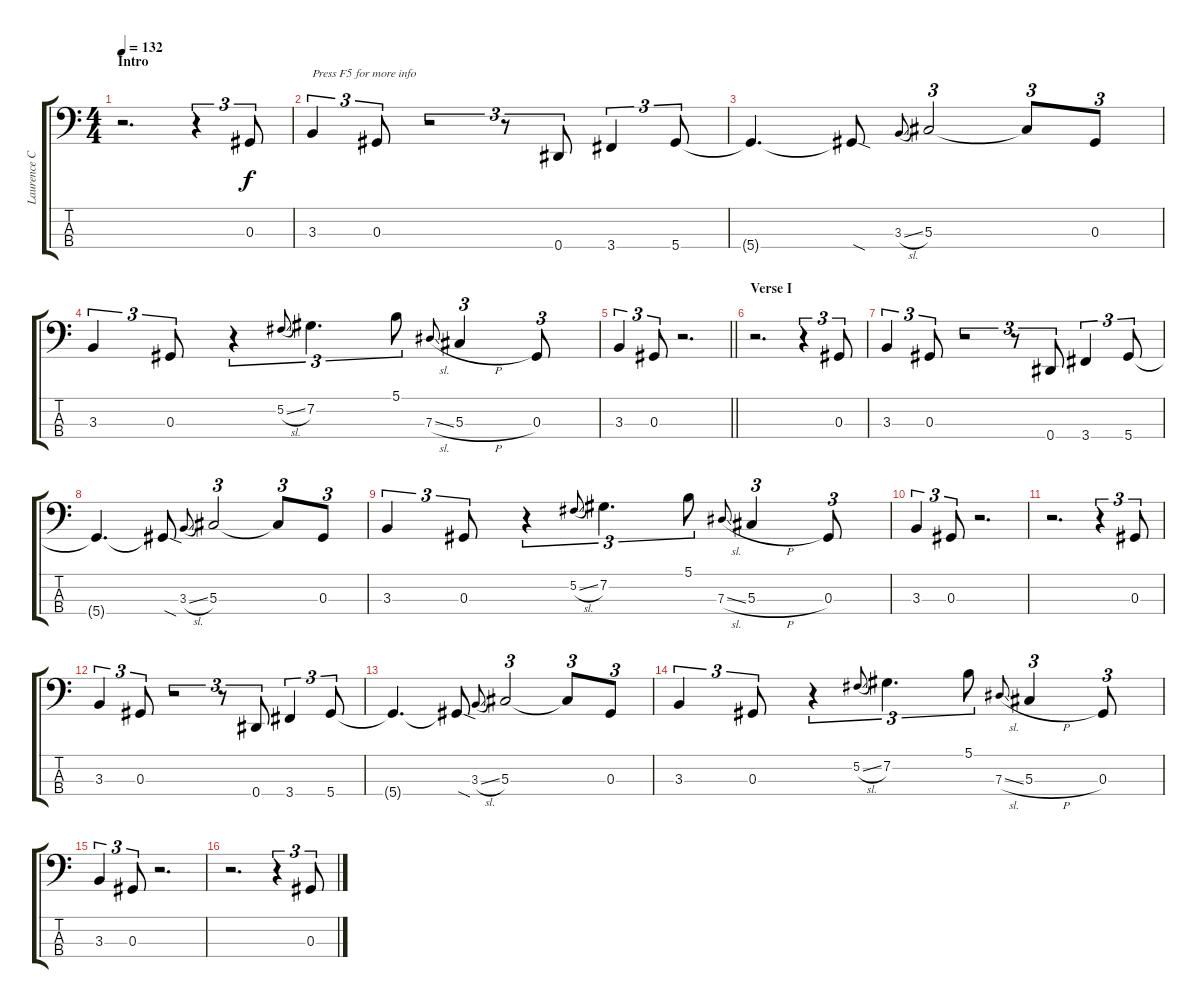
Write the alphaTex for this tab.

\track ("Laurence Cottle" "Laurence C") {instrument electricbassfinger}
\staff {score tabs}
\tuning (Gb2 Db2 Ab1 Eb1) {hide}
\ts (4 4)
\section ("" "Intro")
\tempo 132
\clef f4
\ks c
r.2{d dy f instrument electricbassfinger} r.4{tu (3 2)} 0.3.8{tu (3 2)} |
3.3.4{tu (3 2) txt "Press F5 for more info"} 0.3.8{tu (3 2)} r.2{tu (3 2)} r.8{tu (3 2)} 0.4.8{tu (3 2)} 3.4.4{tu (3 2)} 5.4.8{tu (3 2)} |
5.4{t}.4{d} 5.4{sod t}.8 3.3{sl}.8{gr onbeat} 5.3.2{tu (3 2)} 5.3{t}.8{tu (3 2)} 0.3.8{tu (3 2)} |
3.3.4{tu (3 2)} 0.3.8{tu (3 2)} r.4{tu (3 2)} 5.2{sl}.8{gr onbeat} 7.2.4{d tu (3 2)} 5.1.8{tu (3 2)} 7.3{sl}.8{gr onbeat} 5.3{h}.4{tu (3 2)} 0.3.8{tu (3 2)} |
\barLineRight lightlight
3.3.4{tu (3 2)} 0.3.8{tu (3 2)} r.2{d} |
\section ("" "Verse I")
r.2{d} r.4{tu (3 2)} 0.3.8{tu (3 2)} |
3.3.4{tu (3 2)} 0.3.8{tu (3 2)} r.2{tu (3 2)} r.8{tu (3 2)} 0.4.8{tu (3 2)} 3.4.4{tu (3 2)} 5.4.8{tu (3 2)} |
5.4{t}.4{d} 5.4{sod t}.8 3.3{sl}.8{gr onbeat} 5.3.2{tu (3 2)} 5.3{t}.8{tu (3 2)} 0.3.8{tu (3 2)} |
3.3.4{tu (3 2)} 0.3.8{tu (3 2)} r.4{tu (3 2)} 5.2{sl}.8{gr onbeat} 7.2.4{d tu (3 2)} 5.1.8{tu (3 2)} 7.3{sl}.8{gr onbeat} 5.3{h}.4{tu (3 2)} 0.3.8{tu (3 2)} |
3.3.4{tu (3 2)} 0.3.8{tu (3 2)} r.2{d} |
r.2{d} r.4{tu (3 2)} 0.3.8{tu (3 2)} |
3.3.4{tu (3 2)} 0.3.8{tu (3 2)} r.2{tu (3 2)} r.8{tu (3 2)} 0.4.8{tu (3 2)} 3.4.4{tu (3 2)} 5.4.8{tu (3 2)} |
5.4{t}.4{d} 5.4{sod t}.8 3.3{sl}.8{gr onbeat} 5.3.2{tu (3 2)} 5.3{t}.8{tu (3 2)} 0.3.8{tu (3 2)} |
3.3.4{tu (3 2)} 0.3.8{tu (3 2)} r.4{tu (3 2)} 5.2{sl}.8{gr onbeat} 7.2.4{d tu (3 2)} 5.1.8{tu (3 2)} 7.3{sl}.8{gr onbeat} 5.3{h}.4{tu (3 2)} 0.3.8{tu (3 2)} |
3.3.4{tu (3 2)} 0.3.8{tu (3 2)} r.2{d} |
r.2{d} r.4{tu (3 2)} 0.3.8{tu (3 2)}
